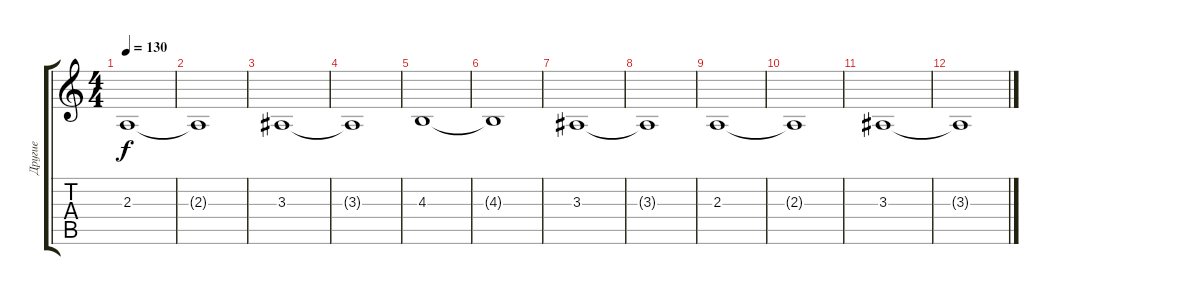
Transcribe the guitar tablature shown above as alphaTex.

\track ("Другие" "Другие") {instrument stringensemble2}
\staff {score tabs}
\tuning (E4 B3 G3 D3 A2 E2) {hide}
\ts (4 4)
\tempo 130
\clef g2
\ks c
2.3.1{dy f} |
2.3{t}.1 |
3.3.1 |
3.3{t}.1 |
4.3.1 |
4.3{t}.1 |
3.3.1 |
3.3{t}.1 |
2.3.1 |
2.3{t}.1 |
3.3.1 |
3.3{t}.1
